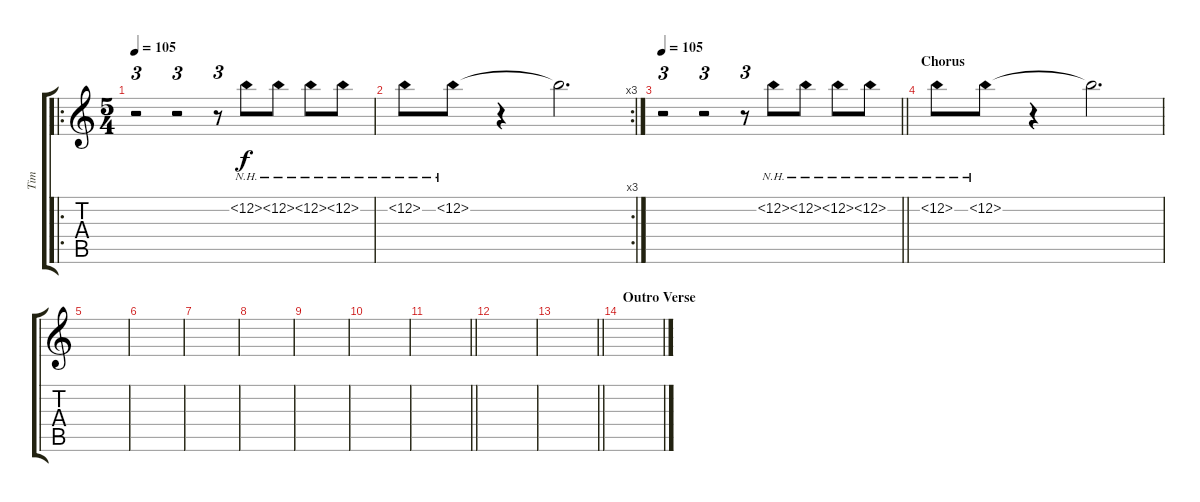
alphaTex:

\track ("Tim" "Tim") {instrument acousticguitarsteel}
\staff {score tabs}
\tuning (E4 B3 G3 D3 A2 E2) {hide}
\ro
\ts (5 4)
\tempo 105
\clef g2
\ks c
r.2{tu (3 2) dy f} r.2{tu (3 2)} r.8{tu (3 2)} 12.2{nh}.8 12.2{nh}.8 12.2{nh}.8 12.2{nh}.8 |
\rc 3
12.2{nh}.8 12.2{nh}.8 r.4 12.2{t}.2{d} |
\tempo 105
\barLineRight lightlight
r.2{tu (3 2)} r.2{tu (3 2)} r.8{tu (3 2)} 12.2{nh}.8 12.2{nh}.8 12.2{nh}.8 12.2{nh}.8 |
\section ("" "Chorus ")
12.2{nh}.8 12.2{nh}.8 r.4 12.2{t}.2{d} |
|
|
|
|
|
|
\barLineRight lightlight
|
|
\barLineRight lightlight
|
\section ("" "Outro Verse")
